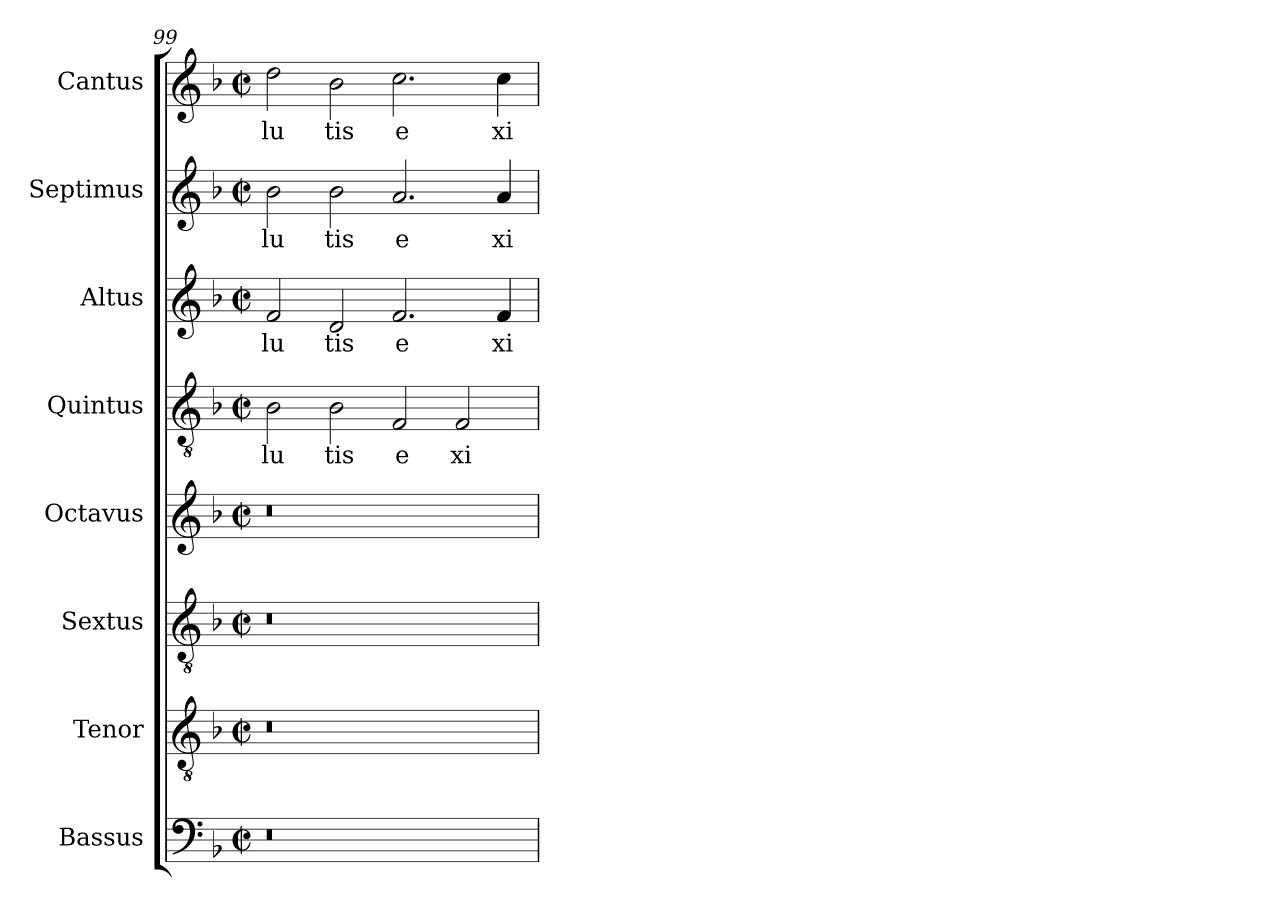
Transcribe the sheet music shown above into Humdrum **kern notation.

**kern	**kern	**kern	**kern	**kern	**text	**kern	**text	**kern	**text	**kern	**text
*part8	*part7	*part6	*part5	*part4	*part4	*part3	*part3	*part2	*part2	*part1	*part1
*staff8	*staff7	*staff6	*staff5	*staff4	*staff4	*staff3	*staff3	*staff2	*staff2	*staff1	*staff1
*I"Bassus	*I"Tenor	*I"Sextus	*I"Octavus	*I"Quintus	*	*I"Altus	*	*I"Septimus	*	*I"Cantus	*
*clefF4	*clefGv2	*clefGv2	*clefG2	*clefGv2	*	*clefG2	*	*clefG2	*	*clefG2	*
*k[b-]	*k[b-]	*k[b-]	*k[b-]	*k[b-]	*	*k[b-]	*	*k[b-]	*	*k[b-]	*
*F:	*F:	*F:	*F:	*F:	*	*F:	*	*F:	*	*F:	*
*M2/2	*M2/2	*M2/2	*M2/2	*M2/2	*	*M2/2	*	*M2/2	*	*M2/2	*
*met(c|)	*met(c|)	*met(c|)	*met(c|)	*met(c|)	*	*met(c|)	*	*met(c|)	*	*met(c|)	*
=99	=99	=99	=99	=99	=99	=99	=99	=99	=99	=99	=99
!	!	!	!	!	!LO:LY:b:cj	!	!LO:LY:b:cj	!	!LO:LY:b:cj	!	!LO:LY:b:cj
0r	0r	0r	0r	2B-\	lu	2f/	lu	2b-\	lu	2dd\	lu
!	!	!	!	!	!LO:LY:b:cj	!	!LO:LY:b:cj	!	!LO:LY:b:cj	!	!LO:LY:b:cj
.	.	.	.	2B-\	tis	2d/	tis	2b-\	tis	2b-\	tis
!	!	!	!	!	!LO:LY:b:cj	!	!LO:LY:b:cj	!	!LO:LY:b:cj	!	!LO:LY:b:cj
.	.	.	.	2F/	e	2.f/	e	2.a/	e	2.cc\	e
!	!	!	!	!	!LO:LY:b:cj	!	!	!	!	!	!
.	.	.	.	2F/	xi	.	.	.	.	.	.
!	!	!	!	!	!	!	!LO:LY:b:cj	!	!LO:LY:b:cj	!	!LO:LY:b:cj
.	.	.	.	.	.	4f/	xi	4a/	xi	4cc\	xi
=	=	=	=	=	=	=	=	=	=	=	=
*-	*-	*-	*-	*-	*-	*-	*-	*-	*-	*-	*-
